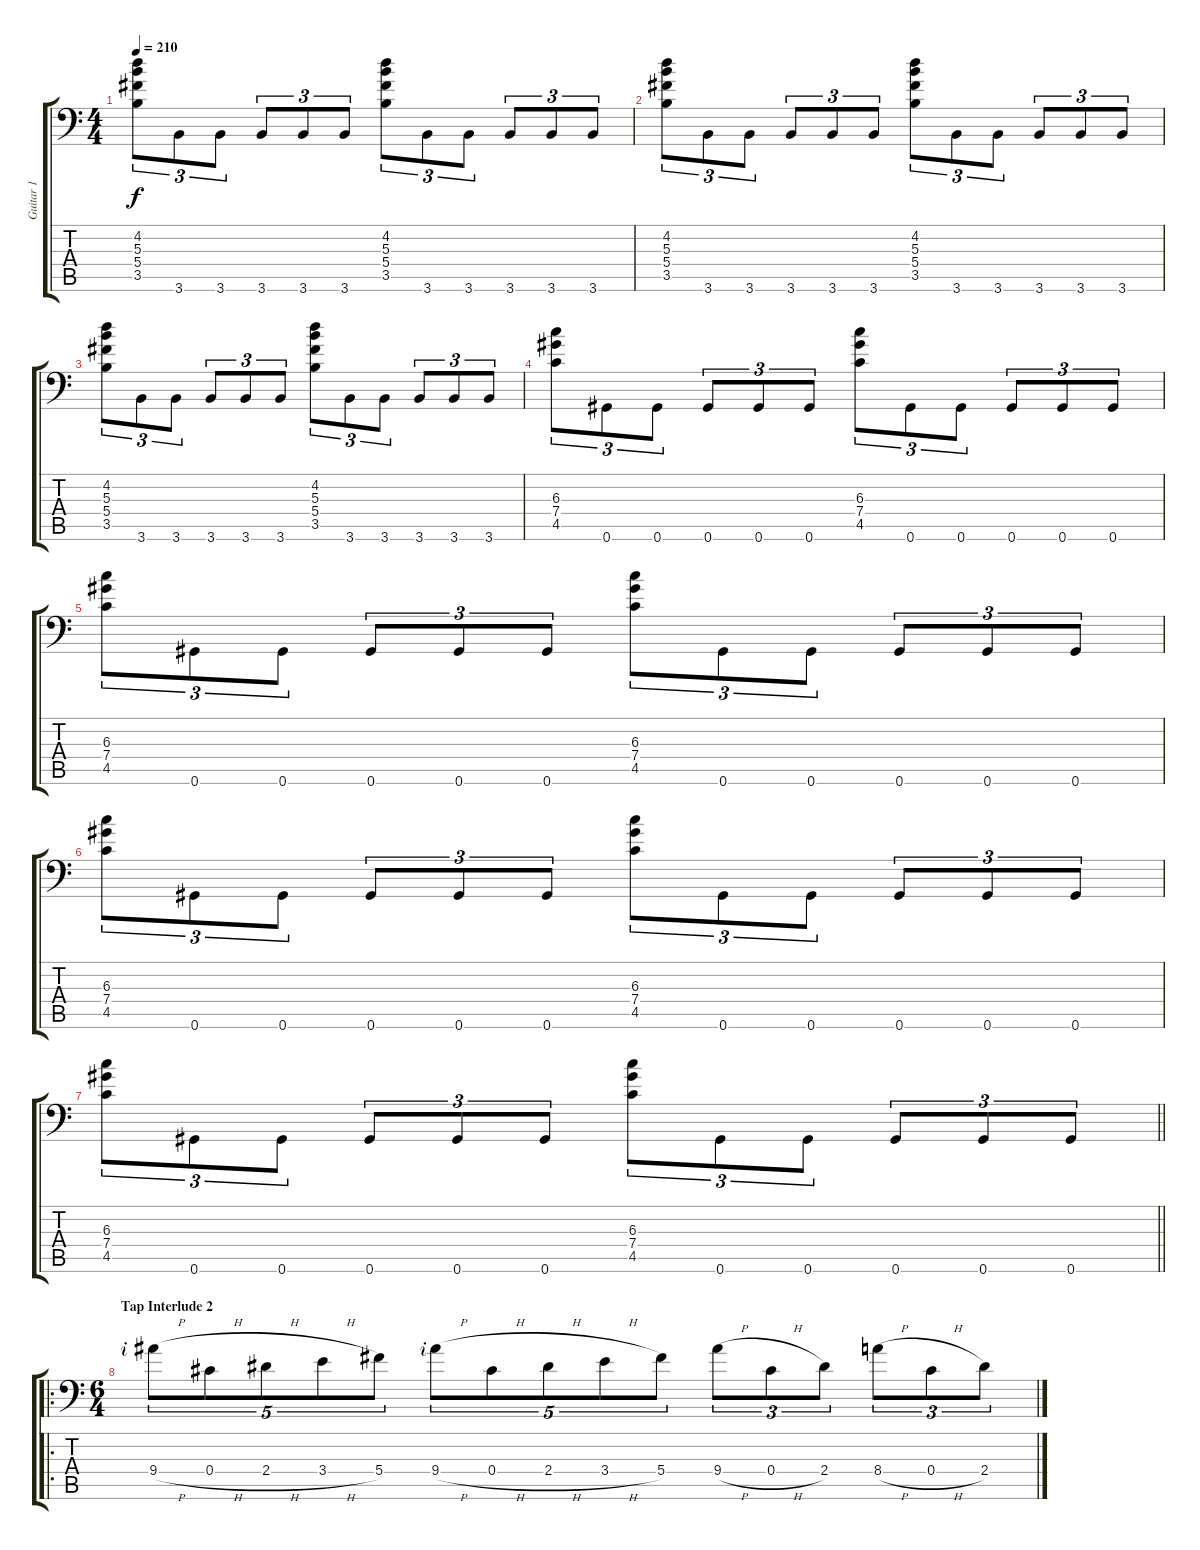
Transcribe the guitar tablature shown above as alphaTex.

\track ("Guitar 1" "Guitar 1") {instrument distortionguitar}
\staff {score tabs}
\tuning (Eb4 Bb3 Gb3 Db3 Ab2 Ab1) {hide}
\ts (4 4)
\tempo 210
\clef f4
\ks c
(4.2 5.3 5.4 3.5).8{tu (3 2) dy f} 3.6.8{tu (3 2)} 3.6.8{tu (3 2)} 3.6.8{tu (3 2)} 3.6.8{tu (3 2)} 3.6.8{tu (3 2)} (4.2 5.3 5.4 3.5).8{tu (3 2)} 3.6.8{tu (3 2)} 3.6.8{tu (3 2)} 3.6.8{tu (3 2)} 3.6.8{tu (3 2)} 3.6.8{tu (3 2)} |
(4.2 5.3 5.4 3.5).8{tu (3 2)} 3.6.8{tu (3 2)} 3.6.8{tu (3 2)} 3.6.8{tu (3 2)} 3.6.8{tu (3 2)} 3.6.8{tu (3 2)} (4.2 5.3 5.4 3.5).8{tu (3 2)} 3.6.8{tu (3 2)} 3.6.8{tu (3 2)} 3.6.8{tu (3 2)} 3.6.8{tu (3 2)} 3.6.8{tu (3 2)} |
(4.2 5.3 5.4 3.5).8{tu (3 2)} 3.6.8{tu (3 2)} 3.6.8{tu (3 2)} 3.6.8{tu (3 2)} 3.6.8{tu (3 2)} 3.6.8{tu (3 2)} (4.2 5.3 5.4 3.5).8{tu (3 2)} 3.6.8{tu (3 2)} 3.6.8{tu (3 2)} 3.6.8{tu (3 2)} 3.6.8{tu (3 2)} 3.6.8{tu (3 2)} |
(6.3 7.4 4.5).8{tu (3 2)} 0.6.8{tu (3 2)} 0.6.8{tu (3 2)} 0.6.8{tu (3 2)} 0.6.8{tu (3 2)} 0.6.8{tu (3 2)} (6.3 7.4 4.5).8{tu (3 2)} 0.6.8{tu (3 2)} 0.6.8{tu (3 2)} 0.6.8{tu (3 2)} 0.6.8{tu (3 2)} 0.6.8{tu (3 2)} |
(6.3 7.4 4.5).8{tu (3 2)} 0.6.8{tu (3 2)} 0.6.8{tu (3 2)} 0.6.8{tu (3 2)} 0.6.8{tu (3 2)} 0.6.8{tu (3 2)} (6.3 7.4 4.5).8{tu (3 2)} 0.6.8{tu (3 2)} 0.6.8{tu (3 2)} 0.6.8{tu (3 2)} 0.6.8{tu (3 2)} 0.6.8{tu (3 2)} |
(6.3 7.4 4.5).8{tu (3 2)} 0.6.8{tu (3 2)} 0.6.8{tu (3 2)} 0.6.8{tu (3 2)} 0.6.8{tu (3 2)} 0.6.8{tu (3 2)} (6.3 7.4 4.5).8{tu (3 2)} 0.6.8{tu (3 2)} 0.6.8{tu (3 2)} 0.6.8{tu (3 2)} 0.6.8{tu (3 2)} 0.6.8{tu (3 2)} |
\barLineRight lightlight
(6.3 7.4 4.5).8{tu (3 2)} 0.6.8{tu (3 2)} 0.6.8{tu (3 2)} 0.6.8{tu (3 2)} 0.6.8{tu (3 2)} 0.6.8{tu (3 2)} (6.3 7.4 4.5).8{tu (3 2)} 0.6.8{tu (3 2)} 0.6.8{tu (3 2)} 0.6.8{tu (3 2)} 0.6.8{tu (3 2)} 0.6.8{tu (3 2)} |
\ro
\ts (6 4)
\section ("" "Tap Interlude 2")
9.4{h rf 2}.8{tu (5 4)} 0.4{h}.8{tu (5 4)} 2.4{h}.8{tu (5 4)} 3.4{h}.8{tu (5 4)} 5.4.8{tu (5 4)} 9.4{h rf 2}.8{tu (5 4)} 0.4{h}.8{tu (5 4)} 2.4{h}.8{tu (5 4)} 3.4{h}.8{tu (5 4)} 5.4.8{tu (5 4)} 9.4{h}.8{tu (3 2)} 0.4{h}.8{tu (3 2)} 2.4.8{tu (3 2)} 8.4{h}.8{tu (3 2)} 0.4{h}.8{tu (3 2)} 2.4.8{tu (3 2)}
